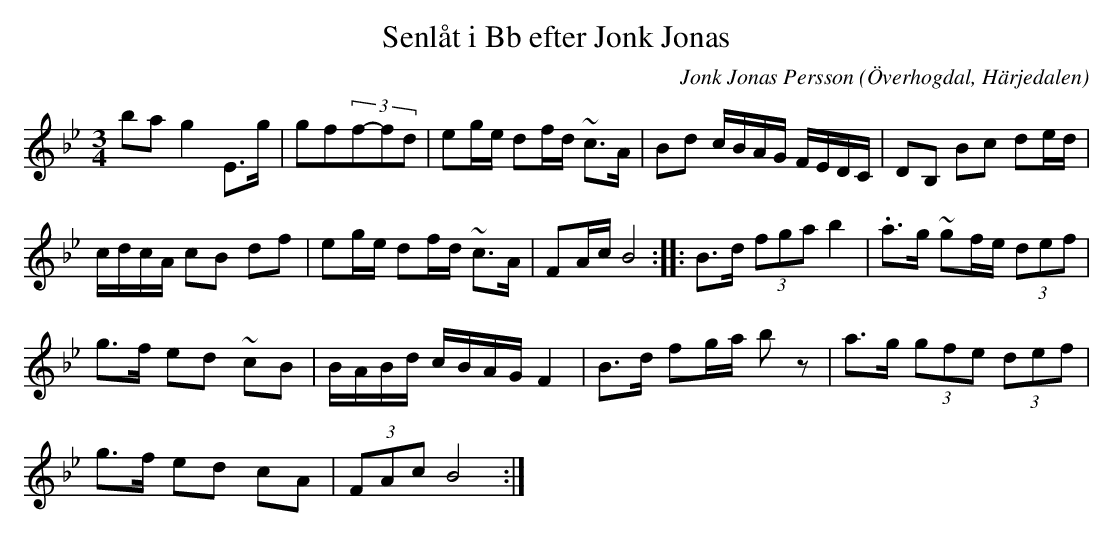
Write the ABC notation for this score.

X:1
T:Senlåt i Bb efter Jonk Jonas
O:Överhogdal, Härjedalen
M:3/4
C:Jonk Jonas Persson
K:Bb
ba g2 E>g |gf(3f-fd| eg/2e/2 df/2d/2 ~c>A | Bd c/2B/2A/2G/2 F/2E/2D/2C/2 | DB, Bc de/2d/2 |
 c/2d/2c/2A/2 cB df | eg/2e/2 df/2d/2 ~c>A | FA/2c/2 B4 :: B>d (3fga b2 | .a>g ~gf/2e/2 (3def |
g>f ed ~cB | B/2A/2B/2d/2 c/2B/2A/2G/2 F2 | B>d fg/2a/2 b z | a>g (3gfe (3def |
g>f ed cA | (3FAc B4 :|
